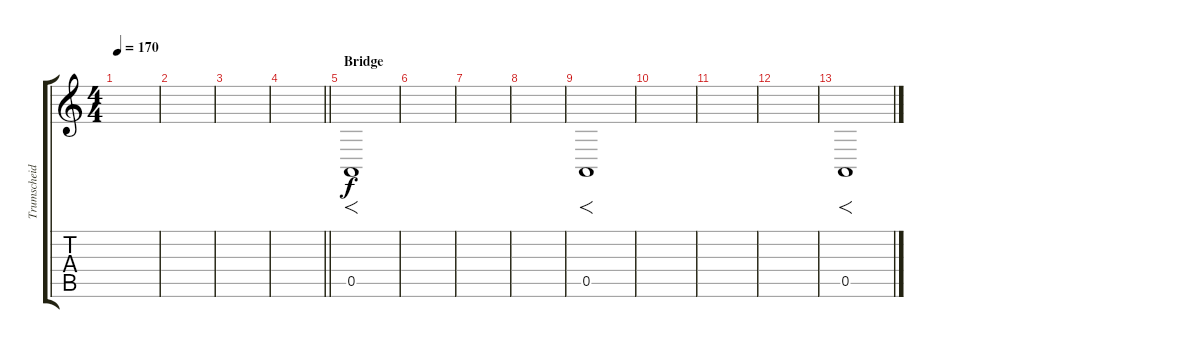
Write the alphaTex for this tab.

\track ("Trumscheid" "Trumscheid") {instrument cello}
\staff {score tabs}
\tuning (E4 B3 G3 D3 A2 E2) {hide}
\ts (4 4)
\tempo 170
\clef g2
\ks c
|
|
|
\barLineRight lightlight
|
\section ("" "Bridge")
0.5.1{f} |
|
|
|
0.5.1{f} |
|
|
|
0.5.1{f}
